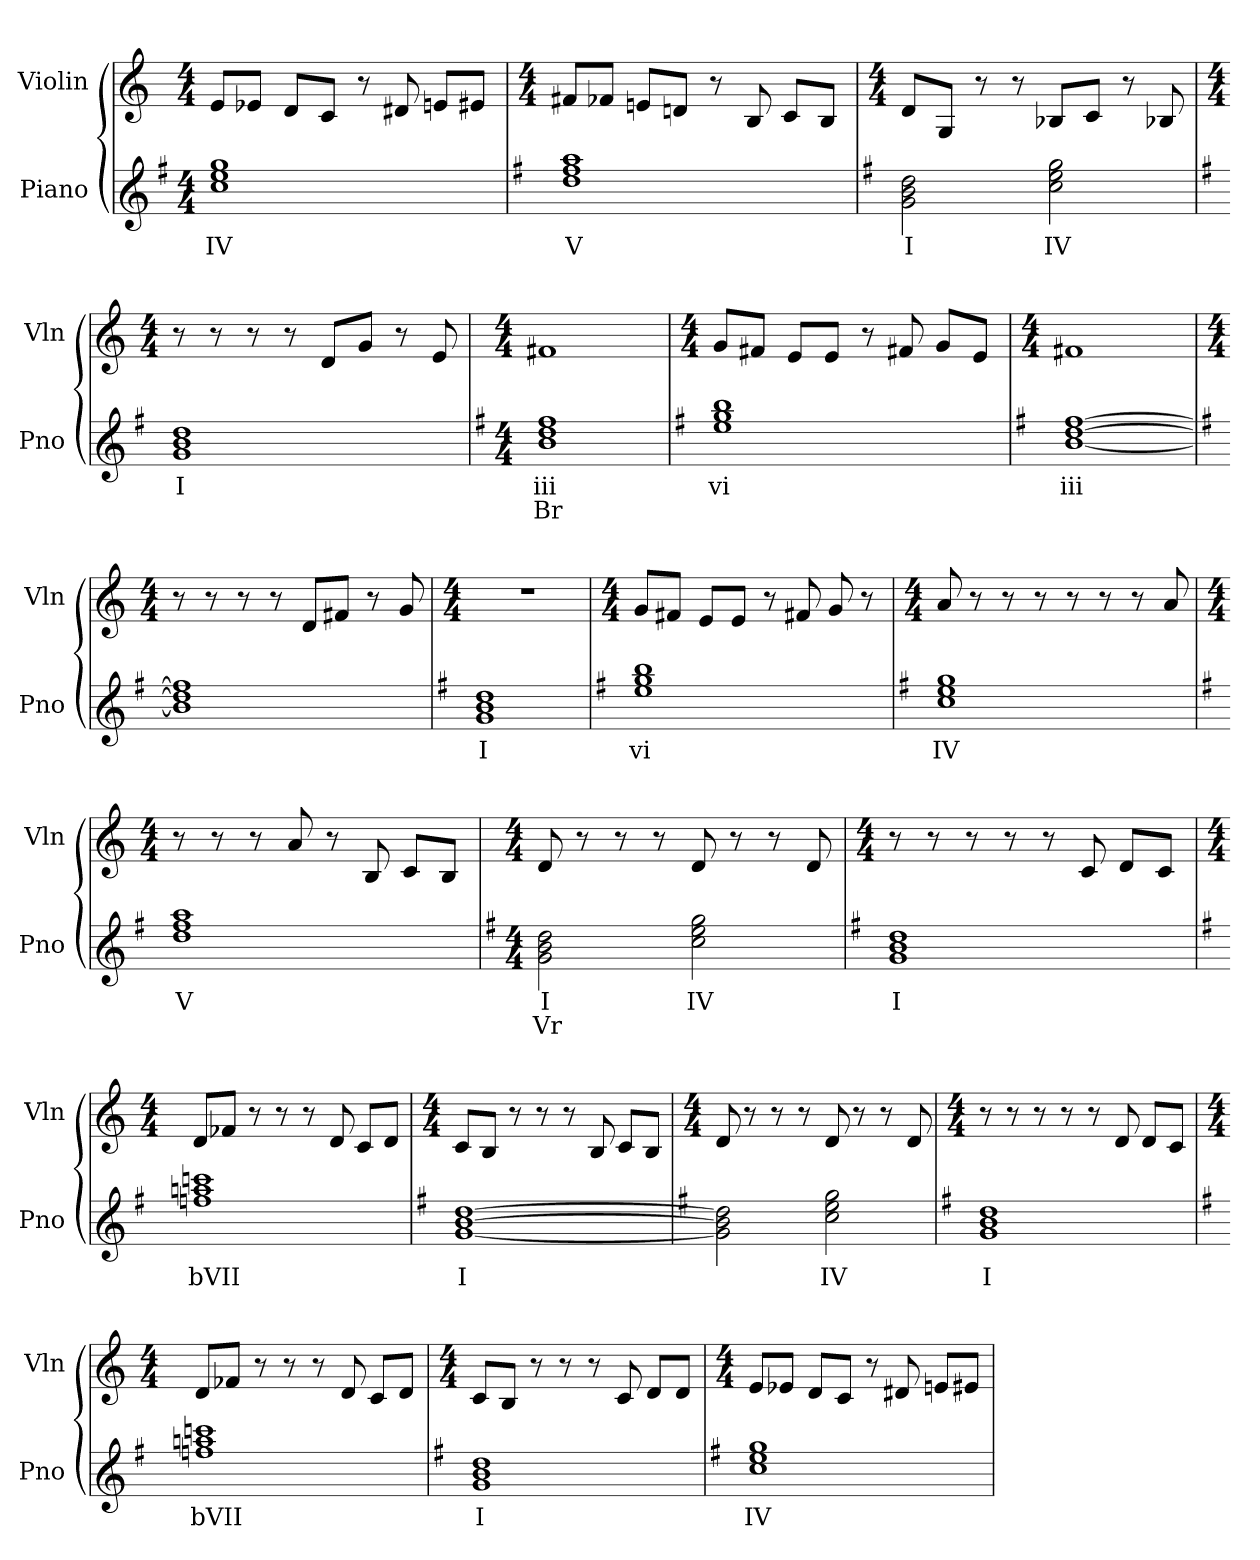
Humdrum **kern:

**kern	**text	**text	**kern
*part2	*part2	*part2	*part1
*staff2	*staff2	*staff2	*staff1
*I"Piano	*	*	*I"Violin
*I'Pno	*	*	*I'Vln
*k[f#]	*	*	*
*G:	*	*	*
*M4/4	*	*	*M4/4
=	=	=	=
1cc 1ee 1gg	IV	.	8eL
.	.	.	8e-XJ
.	.	.	8dL
.	.	.	8cJ
.	.	.	8r
.	.	.	8d#X
.	.	.	8enL
.	.	.	8e#XJ
=	=	=	=
*k[f#]	*	*	*
*G:	*	*	*
*	*	*	*M4/4
1dd 1ff# 1aa	V	.	8f#XL
.	.	.	8f-XJ
.	.	.	8enL
.	.	.	8dnJ
.	.	.	8r
.	.	.	8B
.	.	.	8cL
.	.	.	8BJ
=	=	=	=
*k[f#]	*	*	*
*G:	*	*	*
*	*	*	*M4/4
2g 2b 2dd	I	.	8dL
.	.	.	8GJ
.	.	.	8r
.	.	.	8r
2cc 2ee 2gg	IV	.	8B-XL
.	.	.	8cJ
.	.	.	8r
.	.	.	8B-X
=	=	=	=
*k[f#]	*	*	*
*G:	*	*	*
*	*	*	*M4/4
1g 1b 1dd	I	.	8r
.	.	.	8r
.	.	.	8r
.	.	.	8r
.	.	.	8dL
.	.	.	8gJ
.	.	.	8r
.	.	.	8e
=	=	=	=
*k[f#]	*	*	*
*G:	*	*	*
*M4/4	*	*	*M4/4
1b 1dd 1ff#	iii	Br	1f#X
=	=	=	=
*k[f#]	*	*	*
*G:	*	*	*
*	*	*	*M4/4
1ee 1gg 1bb	vi	.	8gL
.	.	.	8f#XJ
.	.	.	8eL
.	.	.	8eJ
.	.	.	8r
.	.	.	8f#X
.	.	.	8gL
.	.	.	8eJ
=	=	=	=
*k[f#]	*	*	*
*G:	*	*	*
*	*	*	*M4/4
[1b [1dd [1ff#	iii	.	1f#X
=	=	=	=
*k[f#]	*	*	*
*G:	*	*	*
*	*	*	*M4/4
1b] 1dd] 1ff#]	.	.	8r
.	.	.	8r
.	.	.	8r
.	.	.	8r
.	.	.	8dL
.	.	.	8f#XJ
.	.	.	8r
.	.	.	8g
=	=	=	=
*k[f#]	*	*	*
*G:	*	*	*
*	*	*	*M4/4
1g 1b 1dd	I	.	1r
=	=	=	=
*k[f#]	*	*	*
*G:	*	*	*
*	*	*	*M4/4
1ee 1gg 1bb	vi	.	8gL
.	.	.	8f#XJ
.	.	.	8eL
.	.	.	8eJ
.	.	.	8r
.	.	.	8f#X
.	.	.	8g
.	.	.	8r
=	=	=	=
*k[f#]	*	*	*
*G:	*	*	*
*	*	*	*M4/4
1cc 1ee 1gg	IV	.	8a
.	.	.	8r
.	.	.	8r
.	.	.	8r
.	.	.	8r
.	.	.	8r
.	.	.	8r
.	.	.	8a
=	=	=	=
*k[f#]	*	*	*
*G:	*	*	*
*	*	*	*M4/4
1dd 1ff# 1aa	V	.	8r
.	.	.	8r
.	.	.	8r
.	.	.	8a
.	.	.	8r
.	.	.	8B
.	.	.	8cL
.	.	.	8BJ
=	=	=	=
*k[f#]	*	*	*
*G:	*	*	*
*M4/4	*	*	*M4/4
2g 2b 2dd	I	Vr	8d
.	.	.	8r
.	.	.	8r
.	.	.	8r
2cc 2ee 2gg	IV	.	8d
.	.	.	8r
.	.	.	8r
.	.	.	8d
=	=	=	=
*k[f#]	*	*	*
*G:	*	*	*
*	*	*	*M4/4
1g 1b 1dd	I	.	8r
.	.	.	8r
.	.	.	8r
.	.	.	8r
.	.	.	8r
.	.	.	8c
.	.	.	8dL
.	.	.	8cJ
=	=	=	=
*k[f#]	*	*	*
*G:	*	*	*
*	*	*	*M4/4
1ffn 1aan 1cccn	bVII	.	8dL
.	.	.	8f-XJ
.	.	.	8r
.	.	.	8r
.	.	.	8r
.	.	.	8d
.	.	.	8cL
.	.	.	8dJ
=	=	=	=
*k[f#]	*	*	*
*G:	*	*	*
*	*	*	*M4/4
[1g [1b [1dd	I	.	8cL
.	.	.	8BJ
.	.	.	8r
.	.	.	8r
.	.	.	8r
.	.	.	8B
.	.	.	8cL
.	.	.	8BJ
=	=	=	=
*k[f#]	*	*	*
*G:	*	*	*
*	*	*	*M4/4
2g] 2b] 2dd]	.	.	8d
.	.	.	8r
.	.	.	8r
.	.	.	8r
2cc 2ee 2gg	IV	.	8d
.	.	.	8r
.	.	.	8r
.	.	.	8d
=	=	=	=
*k[f#]	*	*	*
*G:	*	*	*
*	*	*	*M4/4
1g 1b 1dd	I	.	8r
.	.	.	8r
.	.	.	8r
.	.	.	8r
.	.	.	8r
.	.	.	8d
.	.	.	8dL
.	.	.	8cJ
=	=	=	=
*k[f#]	*	*	*
*G:	*	*	*
*	*	*	*M4/4
1ffn 1aan 1cccn	bVII	.	8dL
.	.	.	8f-XJ
.	.	.	8r
.	.	.	8r
.	.	.	8r
.	.	.	8d
.	.	.	8cL
.	.	.	8dJ
=	=	=	=
*k[f#]	*	*	*
*G:	*	*	*
*	*	*	*M4/4
1g 1b 1dd	I	.	8cL
.	.	.	8BJ
.	.	.	8r
.	.	.	8r
.	.	.	8r
.	.	.	8c
.	.	.	8dL
.	.	.	8dJ
=	=	=	=
*k[f#]	*	*	*
*G:	*	*	*
*	*	*	*M4/4
1cc 1ee 1gg	IV	.	8eL
.	.	.	8e-XJ
.	.	.	8dL
.	.	.	8cJ
.	.	.	8r
.	.	.	8d#X
.	.	.	8enL
.	.	.	8e#XJ
=	=	=	=
*-	*-	*-	*-
